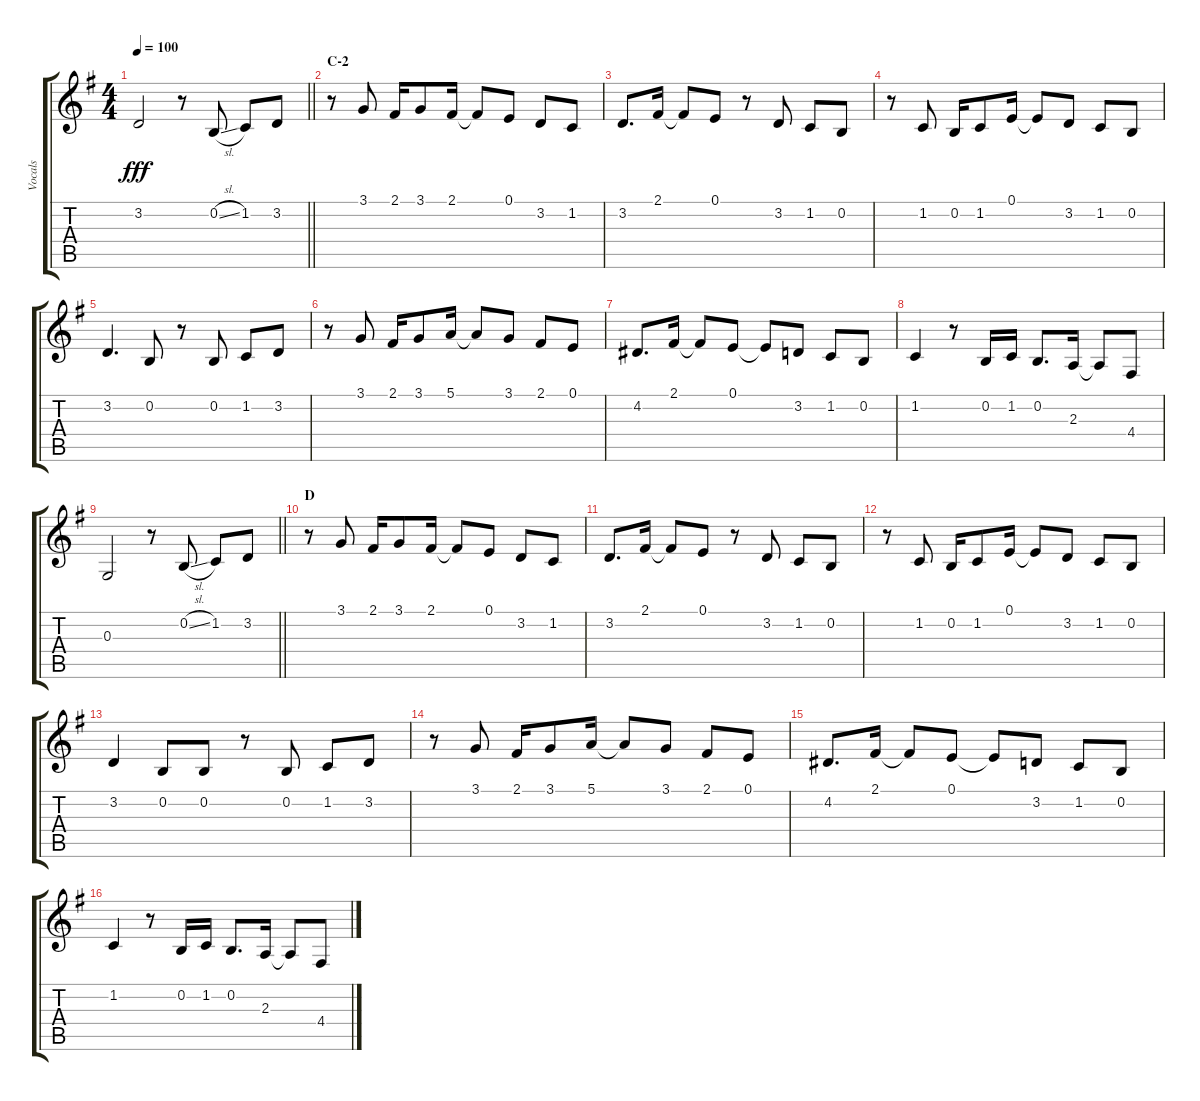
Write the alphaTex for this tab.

\track ("Vocals" "Vocals") {instrument voiceoohs}
\staff {score tabs}
\tuning (E4 B3 G3 D3 A2 E2) {hide}
\ts (4 4)
\tempo 100
\clef g2
\barLineRight lightlight
\ks g
3.2.2{dy fff} r.8 0.2{sl}.8 1.2.8 3.2.8 |
\section ("" "C-2")
r.8 3.1.8 2.1.16 3.1.8 2.1.16 2.1{t}.8 0.1.8 3.2.8 1.2.8 |
3.2.8{d} 2.1.16 2.1{t}.8 0.1.8 r.8 3.2.8 1.2.8 0.2.8 |
r.8 1.2.8 0.2.16 1.2.8 0.1.16 0.1{t}.8 3.2.8 1.2.8 0.2.8 |
3.2.4{d} 0.2.8 r.8 0.2.8 1.2.8 3.2.8 |
r.8 3.1.8 2.1.16 3.1.8 5.1.16 5.1{t}.8 3.1.8 2.1.8 0.1.8 |
4.2.8{d} 2.1.16 2.1{t}.8 0.1.8 0.1{t}.8 3.2.8 1.2.8 0.2.8 |
1.2.4 r.8 0.2.16 1.2.16 0.2.8{d} 2.3.16 2.3{t}.8 4.4.8 |
\barLineRight lightlight
0.3.2 r.8 0.2{sl}.8 1.2.8 3.2.8 |
\section ("" "D")
r.8 3.1.8 2.1.16 3.1.8 2.1.16 2.1{t}.8 0.1.8 3.2.8 1.2.8 |
3.2.8{d} 2.1.16 2.1{t}.8 0.1.8 r.8 3.2.8 1.2.8 0.2.8 |
r.8 1.2.8 0.2.16 1.2.8 0.1.16 0.1{t}.8 3.2.8 1.2.8 0.2.8 |
3.2.4 0.2.8 0.2.8 r.8 0.2.8 1.2.8 3.2.8 |
r.8 3.1.8 2.1.16 3.1.8 5.1.16 5.1{t}.8 3.1.8 2.1.8 0.1.8 |
4.2.8{d} 2.1.16 2.1{t}.8 0.1.8 0.1{t}.8 3.2.8 1.2.8 0.2.8 |
1.2.4 r.8 0.2.16 1.2.16 0.2.8{d} 2.3.16 2.3{t}.8 4.4.8
